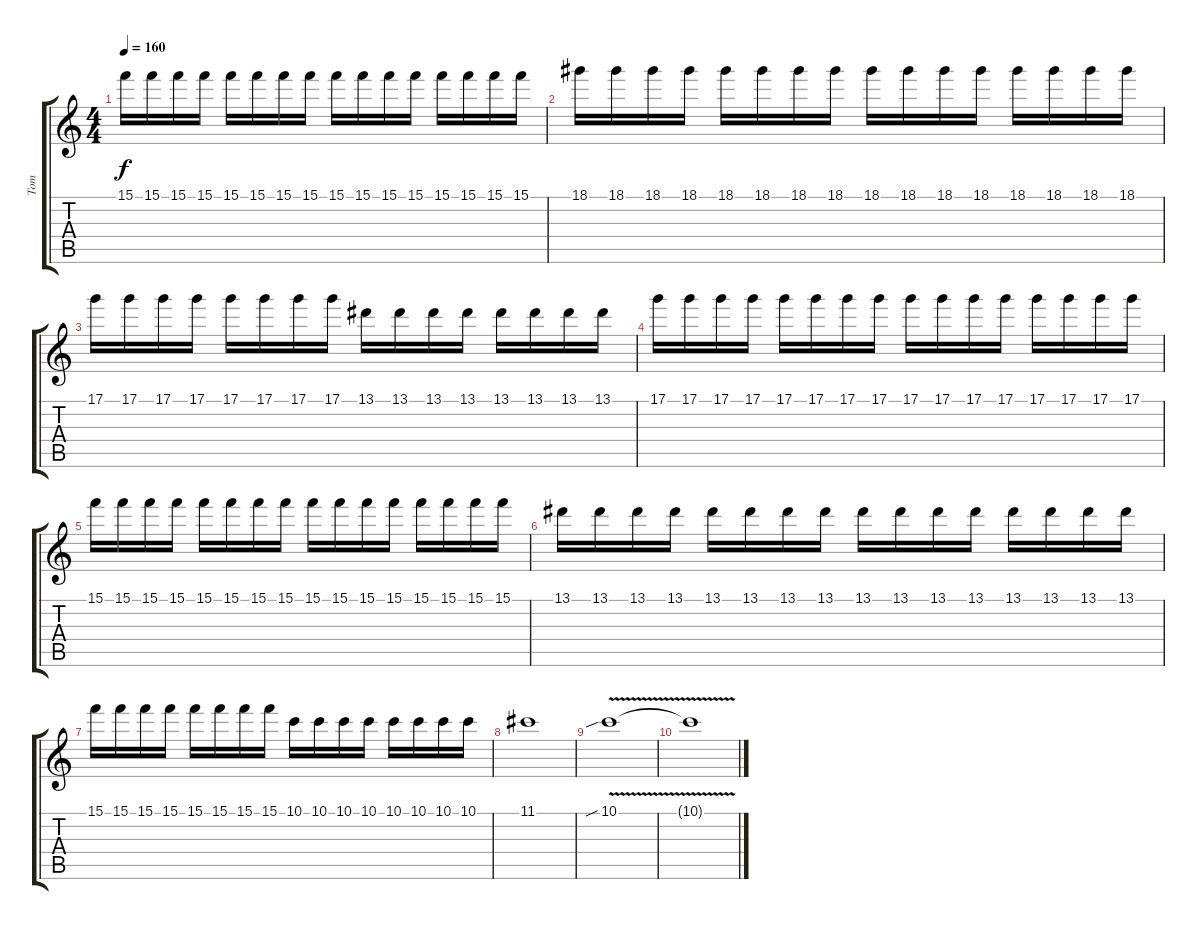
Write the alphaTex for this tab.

\track ("Tom" "Tom") {instrument distortionguitar}
\staff {score tabs}
\tuning (D4 A3 F3 C3 G2 C2) {hide}
\ts (4 4)
\tempo 160
\clef g2
\ks c
15.1.16{dy f} 15.1.16 15.1.16 15.1.16 15.1.16 15.1.16 15.1.16 15.1.16 15.1.16 15.1.16 15.1.16 15.1.16 15.1.16 15.1.16 15.1.16 15.1.16 |
18.1.16 18.1.16 18.1.16 18.1.16 18.1.16 18.1.16 18.1.16 18.1.16 18.1.16 18.1.16 18.1.16 18.1.16 18.1.16 18.1.16 18.1.16 18.1.16 |
17.1.16 17.1.16 17.1.16 17.1.16 17.1.16 17.1.16 17.1.16 17.1.16 13.1.16 13.1.16 13.1.16 13.1.16 13.1.16 13.1.16 13.1.16 13.1.16 |
17.1.16 17.1.16 17.1.16 17.1.16 17.1.16 17.1.16 17.1.16 17.1.16 17.1.16 17.1.16 17.1.16 17.1.16 17.1.16 17.1.16 17.1.16 17.1.16 |
15.1.16 15.1.16 15.1.16 15.1.16 15.1.16 15.1.16 15.1.16 15.1.16 15.1.16 15.1.16 15.1.16 15.1.16 15.1.16 15.1.16 15.1.16 15.1.16 |
13.1.16 13.1.16 13.1.16 13.1.16 13.1.16 13.1.16 13.1.16 13.1.16 13.1.16 13.1.16 13.1.16 13.1.16 13.1.16 13.1.16 13.1.16 13.1.16 |
15.1.16 15.1.16 15.1.16 15.1.16 15.1.16 15.1.16 15.1.16 15.1.16 10.1.16 10.1.16 10.1.16 10.1.16 10.1.16 10.1.16 10.1.16 10.1.16 |
11.1.1 |
10.1{v sib}.1 |
10.1{t}.1
